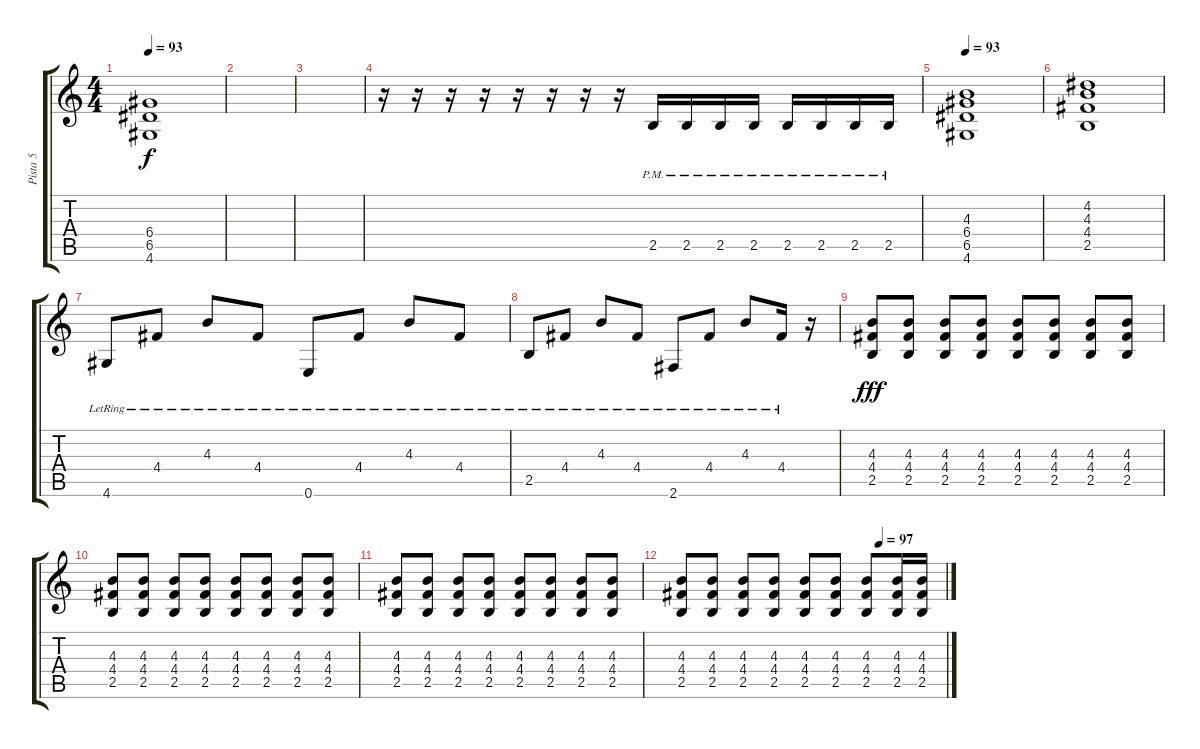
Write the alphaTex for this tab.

\track ("Pista 5" "Pista 5") {instrument electricguitarclean}
\staff {score tabs}
\tuning (E4 B3 G3 D3 A2 E2) {hide}
\ts (4 4)
\tempo 93
\clef g2
\ks c
(6.4 6.5 4.6).1{dy f} |
|
|
r.16 r.16 r.16 r.16 r.16 r.16 r.16 r.16 2.5{pm}.16{volume 10} 2.5{pm}.16 2.5{pm}.16 2.5{pm}.16 2.5{pm}.16 2.5{pm}.16 2.5{pm}.16 2.5{pm}.16 |
\tempo 93
(4.3 6.4 6.5 4.6).1 |
(4.2 4.3 4.4 2.5).1 |
4.6{lr}.8 4.4{lr}.8 4.3{lr}.8 4.4{lr}.8 0.6{lr}.8 4.4{lr}.8 4.3{lr}.8 4.4{lr}.8 |
2.5{lr}.8 4.4{lr}.8 4.3{lr}.8 4.4{lr}.8 2.6{lr}.8 4.4{lr}.8 4.3{lr}.8 4.4{lr}.16 r.16{volume 0} |
(4.3 4.4 2.5).8{dy fff volume 3} (4.3 4.4 2.5).8 (4.3 4.4 2.5).8 (4.3 4.4 2.5).8 (4.3 4.4 2.5).8 (4.3 4.4 2.5).8 (4.3 4.4 2.5).8 (4.3 4.4 2.5).8 |
(4.3 4.4 2.5).8{volume 16} (4.3 4.4 2.5).8 (4.3 4.4 2.5).8 (4.3 4.4 2.5).8 (4.3 4.4 2.5).8 (4.3 4.4 2.5).8 (4.3 4.4 2.5).8 (4.3 4.4 2.5).8 |
(4.3 4.4 2.5).8 (4.3 4.4 2.5).8 (4.3 4.4 2.5).8 (4.3 4.4 2.5).8 (4.3 4.4 2.5).8 (4.3 4.4 2.5).8 (4.3 4.4 2.5).8 (4.3 4.4 2.5).8 |
\tempo (97 0.75)
(4.3 4.4 2.5).8 (4.3 4.4 2.5).8 (4.3 4.4 2.5).8 (4.3 4.4 2.5).8 (4.3 4.4 2.5).8 (4.3 4.4 2.5).8 (4.3 4.4 2.5).8 (4.3 4.4 2.5).16 (4.3 4.4 2.5).16
